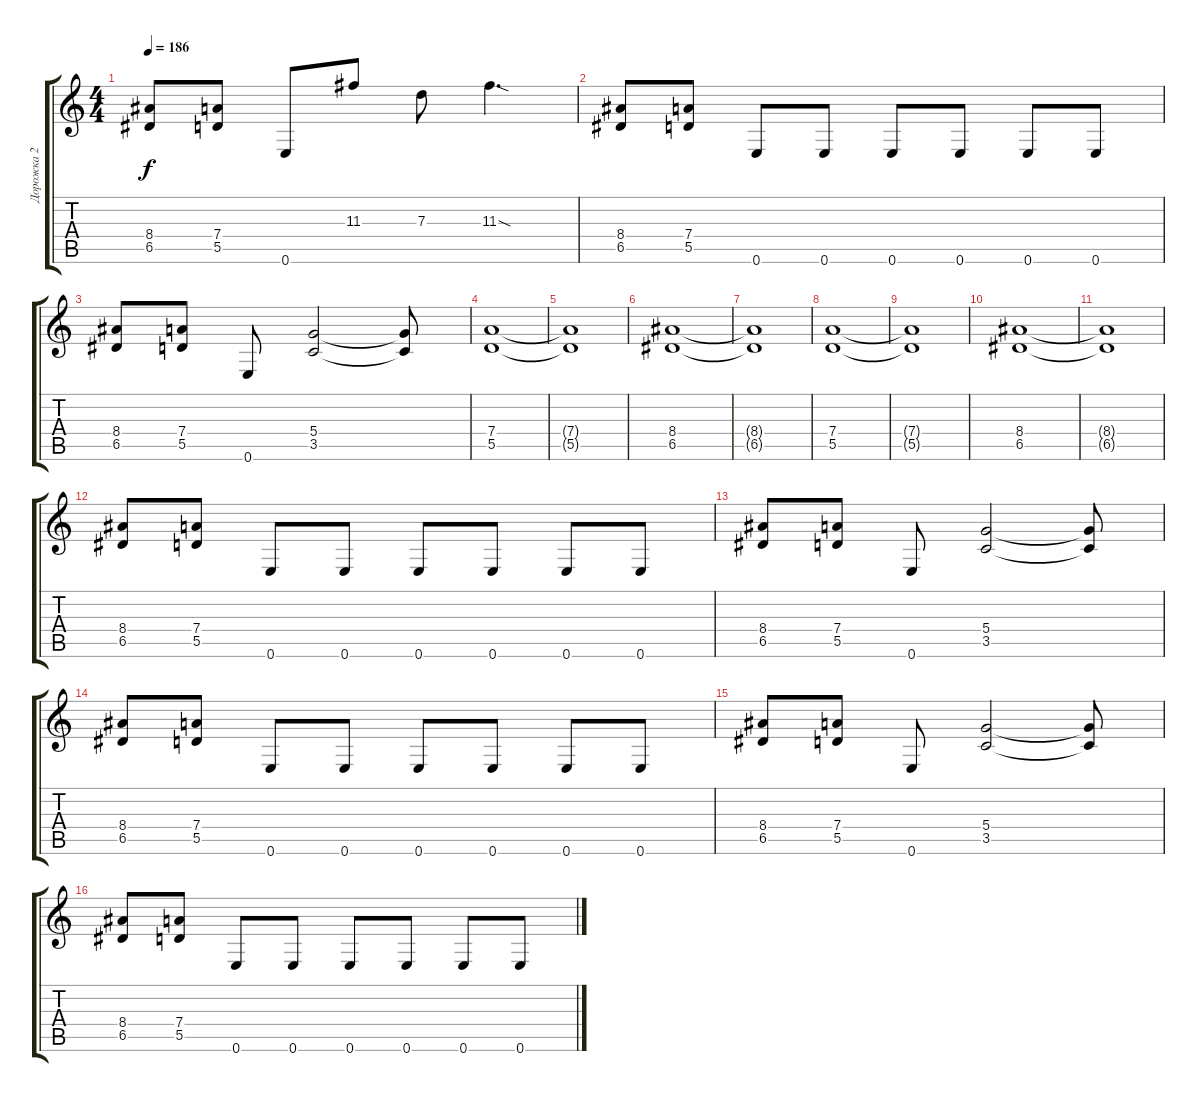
\track ("Дорожка 2" "Дорожка 2") {instrument distortionguitar}
\staff {score tabs}
\tuning (E4 B3 G3 D3 A2 E2) {hide}
\ts (4 4)
\tempo 186
\clef g2
\ks c
(8.4 6.5).8{dy f} (7.4 5.5).8 0.6.8 11.3.8 7.3.8 11.3{sod}.4{d} |
(8.4 6.5).8 (7.4 5.5).8 0.6.8 0.6.8 0.6.8 0.6.8 0.6.8 0.6.8 |
(8.4 6.5).8 (7.4 5.5).8 0.6.8 (5.4 3.5).2 (5.4{t} 3.5{t}).8 |
(7.4 5.5).1 |
(7.4{t} 5.5{t}).1 |
(8.4 6.5).1 |
(8.4{t} 6.5{t}).1 |
(7.4 5.5).1 |
(7.4{t} 5.5{t}).1 |
(8.4 6.5).1 |
(8.4{t} 6.5{t}).1 |
(8.4 6.5).8 (7.4 5.5).8 0.6.8 0.6.8 0.6.8 0.6.8 0.6.8 0.6.8 |
(8.4 6.5).8 (7.4 5.5).8 0.6.8 (5.4 3.5).2 (5.4{t} 3.5{t}).8 |
(8.4 6.5).8 (7.4 5.5).8 0.6.8 0.6.8 0.6.8 0.6.8 0.6.8 0.6.8 |
(8.4 6.5).8 (7.4 5.5).8 0.6.8 (5.4 3.5).2 (5.4{t} 3.5{t}).8 |
(8.4 6.5).8 (7.4 5.5).8 0.6.8 0.6.8 0.6.8 0.6.8 0.6.8 0.6.8
